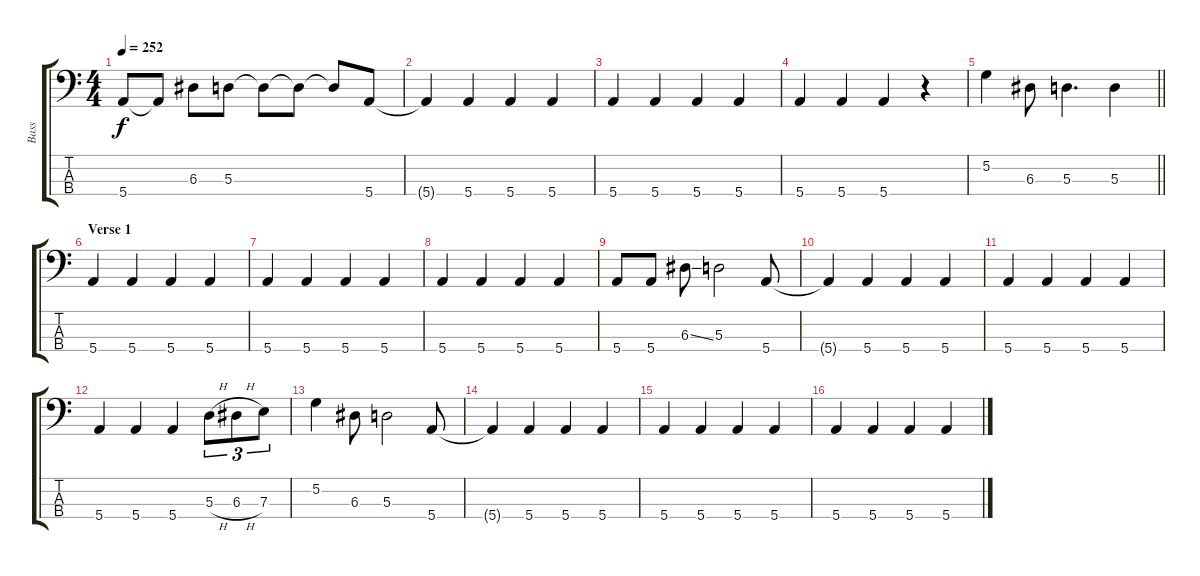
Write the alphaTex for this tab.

\track ("Bass" "Bass") {instrument electricbassfinger}
\staff {score tabs}
\tuning (G2 D2 A1 E1) {hide}
\ts (4 4)
\tempo 252
\clef f4
\ks c
5.4.8{dy f} 5.4{t}.8 6.3.8 5.3.8 5.3{t}.8 5.3{t}.8 5.3{t}.8 5.4.8 |
5.4{t}.4 5.4.4 5.4.4 5.4.4 |
5.4.4 5.4.4 5.4.4 5.4.4 |
5.4.4 5.4.4 5.4.4 r.4 |
\barLineRight lightlight
5.2.4 6.3.8 5.3.4{d} 5.3.4 |
\section ("" "Verse 1")
5.4.4 5.4.4 5.4.4 5.4.4 |
5.4.4 5.4.4 5.4.4 5.4.4 |
5.4.4 5.4.4 5.4.4 5.4.4 |
5.4.8 5.4.8 6.3{ss}.8 5.3.2 5.4.8 |
5.4{t}.4 5.4.4 5.4.4 5.4.4 |
5.4.4 5.4.4 5.4.4 5.4.4 |
5.4.4 5.4.4 5.4.4 5.3{h}.8{tu (3 2)} 6.3{h}.8{tu (3 2)} 7.3.8{tu (3 2)} |
5.2.4 6.3.8 5.3.2 5.4.8 |
5.4{t}.4 5.4.4 5.4.4 5.4.4 |
5.4.4 5.4.4 5.4.4 5.4.4 |
5.4.4 5.4.4 5.4.4 5.4.4
